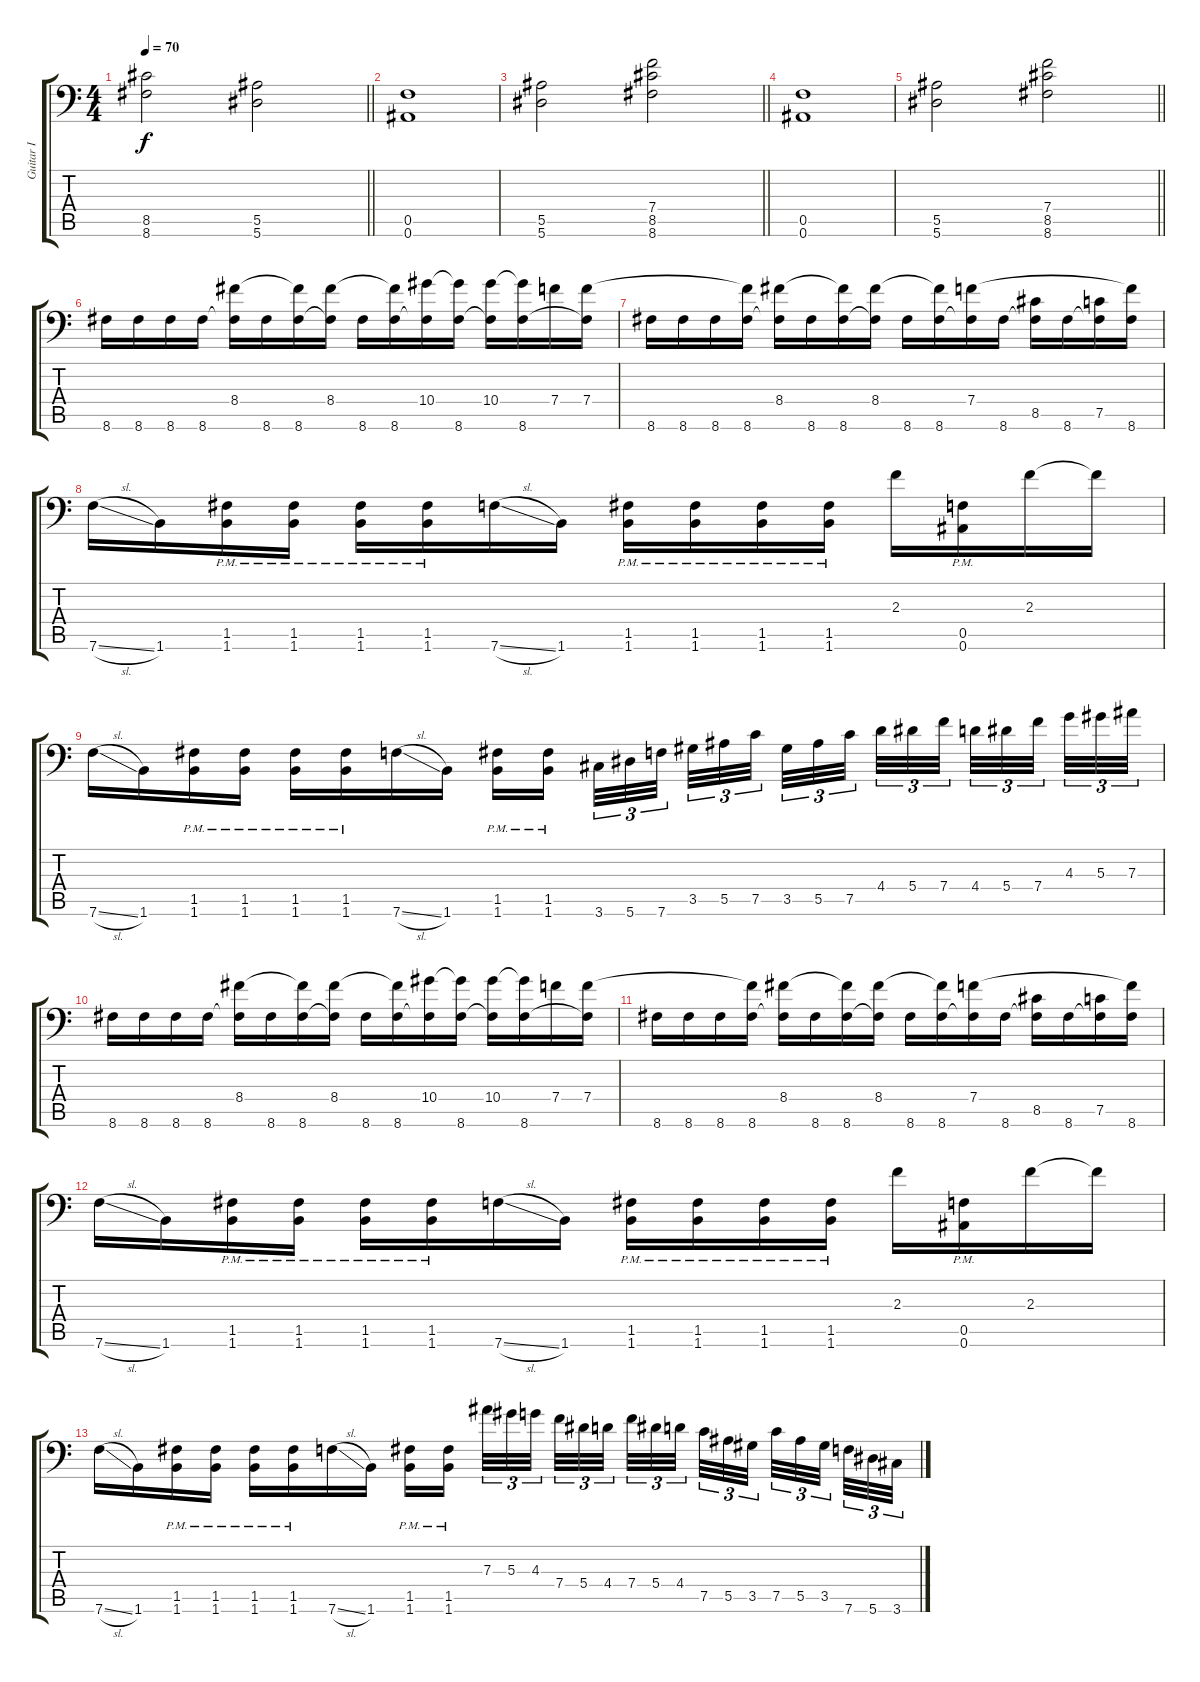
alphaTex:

\track ("Guitar I" "Guitar I") {instrument electricguitarjazz}
\staff {score tabs}
\tuning (C4 G3 Eb3 Bb2 F2 Bb1) {hide}
\ts (4 4)
\tempo 70
\clef f4
\barLineRight lightlight
\ks c
(8.5 8.6).2{dy f} (5.5 5.6).2 |
(0.5 0.6).1 |
\barLineRight lightlight
(5.5 5.6).2 (7.4 8.5 8.6).2 |
(0.5 0.6).1 |
\barLineRight lightlight
(5.5 5.6).2 (7.4 8.5 8.6).2 |
\section ("" "")
8.6.16 8.6.16 8.6.16 8.6.16 (8.4 8.6{t}).16 8.6.16 (8.4{t} 8.6).16 (8.4 8.6{t}).16 8.6.16 (8.4{t} 8.6).16 (10.4 8.6{t}).16 (10.4{t} 8.6).16 (10.4 8.6{t}).16 (10.4{t} 8.6).16 7.4.16 (7.4 8.6{t}).16 |
8.6.16 8.6.16 8.6.16 (7.4{t} 8.6).16 (8.4 8.6{t}).16 8.6.16 (8.4{t} 8.6).16 (8.4 8.6{t}).16 8.6.16 (8.4{t} 8.6).16 (7.4 8.6{t}).16 8.6.16 (8.5 8.6{t}).16 8.6.16 (7.5 8.6{t}).16 (7.4{t} 8.6).16 |
7.6{sl}.16 1.6.16 (1.5 1.6{pm}).16 (1.5 1.6{pm}).16 (1.5 1.6{pm}).16 (1.5 1.6{pm}).16 7.6{sl}.16 1.6.16 (1.5 1.6{pm}).16 (1.5 1.6{pm}).16 (1.5 1.6{pm}).16 (1.5 1.6{pm}).16 2.3.16 (0.5 0.6{pm}).16 2.3.16 2.3{t}.16 |
7.6{sl}.16 1.6.16 (1.5 1.6{pm}).16 (1.5 1.6{pm}).16 (1.5 1.6{pm}).16 (1.5 1.6{pm}).16 7.6{sl}.16 1.6.16 (1.5{pm} 1.6).16 (1.5{pm} 1.6).16{beam splitsecondary} 3.6.32{tu (3 2)} 5.6.32{tu (3 2)} 7.6.32{tu (3 2) beam splitsecondary} 3.5.32{tu (3 2)} 5.5.32{tu (3 2)} 7.5.32{tu (3 2)} 3.5.32{tu (3 2)} 5.5.32{tu (3 2)} 7.5.32{tu (3 2) beam splitsecondary} 4.4.32{tu (3 2)} 5.4.32{tu (3 2)} 7.4.32{tu (3 2) beam splitsecondary} 4.4.32{tu (3 2)} 5.4.32{tu (3 2)} 7.4.32{tu (3 2) beam splitsecondary} 4.3.32{tu (3 2)} 5.3.32{tu (3 2)} 7.3.32{tu (3 2)} |
8.6.16 8.6.16 8.6.16 8.6.16 (8.4 8.6{t}).16 8.6.16 (8.4{t} 8.6).16 (8.4 8.6{t}).16 8.6.16 (8.4{t} 8.6).16 (10.4 8.6{t}).16 (10.4{t} 8.6).16 (10.4 8.6{t}).16 (10.4{t} 8.6).16 7.4.16 (7.4 8.6{t}).16 |
8.6.16 8.6.16 8.6.16 (7.4{t} 8.6).16 (8.4 8.6{t}).16 8.6.16 (8.4{t} 8.6).16 (8.4 8.6{t}).16 8.6.16 (8.4{t} 8.6).16 (7.4 8.6{t}).16 8.6.16 (8.5 8.6{t}).16 8.6.16 (7.5 8.6{t}).16 (7.4{t} 8.6).16 |
7.6{sl}.16 1.6.16 (1.5 1.6{pm}).16 (1.5 1.6{pm}).16 (1.5 1.6{pm}).16 (1.5 1.6{pm}).16 7.6{sl}.16 1.6.16 (1.5 1.6{pm}).16 (1.5 1.6{pm}).16 (1.5 1.6{pm}).16 (1.5 1.6{pm}).16 2.3.16 (0.5 0.6{pm}).16 2.3.16 2.3{t}.16 |
7.6{sl}.16 1.6.16 (1.5 1.6{pm}).16 (1.5 1.6{pm}).16 (1.5 1.6{pm}).16 (1.5 1.6{pm}).16 7.6{sl}.16 1.6.16 (1.5{pm} 1.6).16 (1.5{pm} 1.6).16{beam splitsecondary} 7.3.32{tu (3 2)} 5.3.32{tu (3 2)} 4.3.32{tu (3 2) beam splitsecondary} 7.4.32{tu (3 2)} 5.4.32{tu (3 2)} 4.4.32{tu (3 2)} 7.4.32{tu (3 2)} 5.4.32{tu (3 2)} 4.4.32{tu (3 2) beam splitsecondary} 7.5.32{tu (3 2)} 5.5.32{tu (3 2)} 3.5.32{tu (3 2) beam splitsecondary} 7.5.32{tu (3 2)} 5.5.32{tu (3 2)} 3.5.32{tu (3 2) beam splitsecondary} 7.6.32{tu (3 2)} 5.6.32{tu (3 2)} 3.6.32{tu (3 2)}
